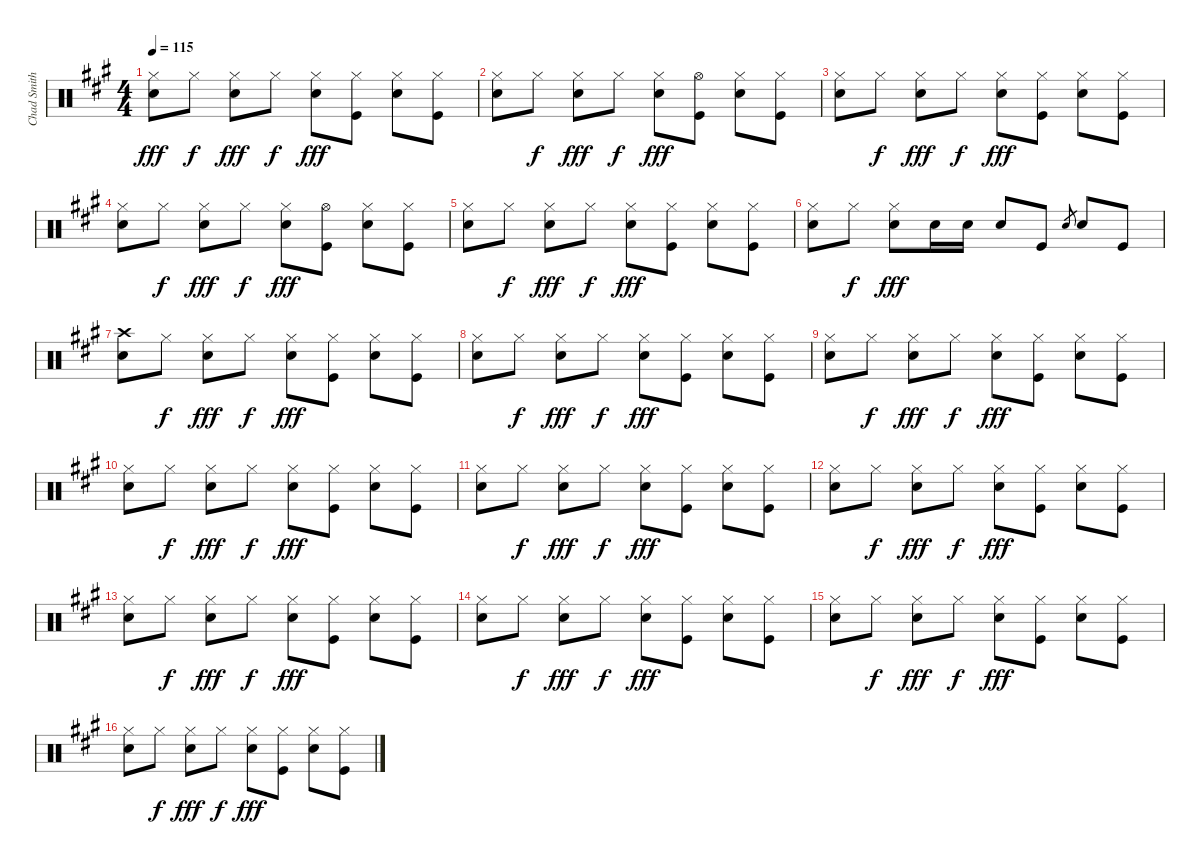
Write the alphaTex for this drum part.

\track ("Chad Smith" "Chad Smith") {instrument percussion}
\staff {score}
\articulation defaults
\ts (4 4)
\tempo 115
\clef neutral
\ks a
("Electric Snare (hit)" "Hi-Hat (closed)").8{dy fff} "Hi-Hat (closed)".8{dy f} ("Electric Snare (hit)" "Hi-Hat (closed)").8{dy fff} "Hi-Hat (closed)".8{dy f} ("Electric Snare (hit)" "Hi-Hat (closed)").8{dy fff} ("Kick (hit)" "Hi-Hat (closed)").8 ("Electric Snare (hit)" "Hi-Hat (closed)").8 ("Kick (hit)" "Hi-Hat (closed)").8 |
("Electric Snare (hit)" "Hi-Hat (closed)").8 "Hi-Hat (closed)".8{dy f} ("Electric Snare (hit)" "Hi-Hat (closed)").8{dy fff} "Hi-Hat (closed)".8{dy f} ("Electric Snare (hit)" "Hi-Hat (closed)").8{dy fff} ("Kick (hit)" "Hi-Hat (open)").8 ("Electric Snare (hit)" "Hi-Hat (closed)").8 ("Kick (hit)" "Hi-Hat (closed)").8 |
("Electric Snare (hit)" "Hi-Hat (closed)").8 "Hi-Hat (closed)".8{dy f} ("Electric Snare (hit)" "Hi-Hat (closed)").8{dy fff} "Hi-Hat (closed)".8{dy f} ("Electric Snare (hit)" "Hi-Hat (closed)").8{dy fff} ("Kick (hit)" "Hi-Hat (closed)").8 ("Electric Snare (hit)" "Hi-Hat (closed)").8 ("Kick (hit)" "Hi-Hat (closed)").8 |
("Electric Snare (hit)" "Hi-Hat (closed)").8 "Hi-Hat (closed)".8{dy f} ("Electric Snare (hit)" "Hi-Hat (closed)").8{dy fff} "Hi-Hat (closed)".8{dy f} ("Electric Snare (hit)" "Hi-Hat (closed)").8{dy fff} ("Kick (hit)" "Hi-Hat (open)").8 ("Electric Snare (hit)" "Hi-Hat (closed)").8 ("Kick (hit)" "Hi-Hat (closed)").8 |
("Electric Snare (hit)" "Hi-Hat (closed)").8 "Hi-Hat (closed)".8{dy f} ("Electric Snare (hit)" "Hi-Hat (closed)").8{dy fff} "Hi-Hat (closed)".8{dy f} ("Electric Snare (hit)" "Hi-Hat (closed)").8{dy fff} ("Kick (hit)" "Hi-Hat (closed)").8 ("Electric Snare (hit)" "Hi-Hat (closed)").8 ("Kick (hit)" "Hi-Hat (closed)").8 |
("Electric Snare (hit)" "Hi-Hat (closed)").8 "Hi-Hat (closed)".8{dy f} ("Electric Snare (hit)" "Hi-Hat (closed)").8{dy fff} "Electric Snare (hit)".16 "Electric Snare (hit)".16 "Electric Snare (hit)".8 "Kick (hit)".8 "Electric Snare (hit)".8{gr} "Electric Snare (hit)".8 "Kick (hit)".8 |
("Electric Snare (hit)" "Crash high (hit)").8 "Hi-Hat (closed)".8{dy f} ("Electric Snare (hit)" "Hi-Hat (closed)").8{dy fff} "Hi-Hat (closed)".8{dy f} ("Electric Snare (hit)" "Hi-Hat (closed)").8{dy fff} ("Kick (hit)" "Hi-Hat (closed)").8 ("Electric Snare (hit)" "Hi-Hat (closed)").8 ("Kick (hit)" "Hi-Hat (closed)").8 |
("Electric Snare (hit)" "Hi-Hat (closed)").8 "Hi-Hat (closed)".8{dy f} ("Electric Snare (hit)" "Hi-Hat (closed)").8{dy fff} "Hi-Hat (closed)".8{dy f} ("Electric Snare (hit)" "Hi-Hat (closed)").8{dy fff} ("Kick (hit)" "Hi-Hat (closed)").8 ("Electric Snare (hit)" "Hi-Hat (closed)").8 ("Kick (hit)" "Hi-Hat (closed)").8 |
("Electric Snare (hit)" "Hi-Hat (closed)").8 "Hi-Hat (closed)".8{dy f} ("Electric Snare (hit)" "Hi-Hat (closed)").8{dy fff} "Hi-Hat (closed)".8{dy f} ("Electric Snare (hit)" "Hi-Hat (closed)").8{dy fff} ("Kick (hit)" "Hi-Hat (closed)").8 ("Electric Snare (hit)" "Hi-Hat (closed)").8 ("Kick (hit)" "Hi-Hat (closed)").8 |
("Electric Snare (hit)" "Hi-Hat (closed)").8 "Hi-Hat (closed)".8{dy f} ("Electric Snare (hit)" "Hi-Hat (closed)").8{dy fff} "Hi-Hat (closed)".8{dy f} ("Electric Snare (hit)" "Hi-Hat (closed)").8{dy fff} ("Kick (hit)" "Hi-Hat (closed)").8 ("Electric Snare (hit)" "Hi-Hat (closed)").8 ("Kick (hit)" "Hi-Hat (closed)").8 |
("Electric Snare (hit)" "Hi-Hat (closed)").8 "Hi-Hat (closed)".8{dy f} ("Electric Snare (hit)" "Hi-Hat (closed)").8{dy fff} "Hi-Hat (closed)".8{dy f} ("Electric Snare (hit)" "Hi-Hat (closed)").8{dy fff} ("Kick (hit)" "Hi-Hat (closed)").8 ("Electric Snare (hit)" "Hi-Hat (closed)").8 ("Kick (hit)" "Hi-Hat (closed)").8 |
("Electric Snare (hit)" "Hi-Hat (closed)").8 "Hi-Hat (closed)".8{dy f} ("Electric Snare (hit)" "Hi-Hat (closed)").8{dy fff} "Hi-Hat (closed)".8{dy f} ("Electric Snare (hit)" "Hi-Hat (closed)").8{dy fff} ("Kick (hit)" "Hi-Hat (closed)").8 ("Electric Snare (hit)" "Hi-Hat (closed)").8 ("Kick (hit)" "Hi-Hat (closed)").8 |
("Electric Snare (hit)" "Hi-Hat (closed)").8 "Hi-Hat (closed)".8{dy f} ("Electric Snare (hit)" "Hi-Hat (closed)").8{dy fff} "Hi-Hat (closed)".8{dy f} ("Electric Snare (hit)" "Hi-Hat (closed)").8{dy fff} ("Kick (hit)" "Hi-Hat (closed)").8 ("Electric Snare (hit)" "Hi-Hat (closed)").8 ("Kick (hit)" "Hi-Hat (closed)").8 |
("Electric Snare (hit)" "Hi-Hat (closed)").8 "Hi-Hat (closed)".8{dy f} ("Electric Snare (hit)" "Hi-Hat (closed)").8{dy fff} "Hi-Hat (closed)".8{dy f} ("Electric Snare (hit)" "Hi-Hat (closed)").8{dy fff} ("Kick (hit)" "Hi-Hat (closed)").8 ("Electric Snare (hit)" "Hi-Hat (closed)").8 ("Kick (hit)" "Hi-Hat (closed)").8 |
("Electric Snare (hit)" "Hi-Hat (closed)").8 "Hi-Hat (closed)".8{dy f} ("Electric Snare (hit)" "Hi-Hat (closed)").8{dy fff} "Hi-Hat (closed)".8{dy f} ("Electric Snare (hit)" "Hi-Hat (closed)").8{dy fff} ("Kick (hit)" "Hi-Hat (closed)").8 ("Electric Snare (hit)" "Hi-Hat (closed)").8 ("Kick (hit)" "Hi-Hat (closed)").8 |
("Electric Snare (hit)" "Hi-Hat (closed)").8 "Hi-Hat (closed)".8{dy f} ("Electric Snare (hit)" "Hi-Hat (closed)").8{dy fff} "Hi-Hat (closed)".8{dy f} ("Electric Snare (hit)" "Hi-Hat (closed)").8{dy fff} ("Kick (hit)" "Hi-Hat (closed)").8 ("Electric Snare (hit)" "Hi-Hat (closed)").8 ("Kick (hit)" "Hi-Hat (closed)").8
